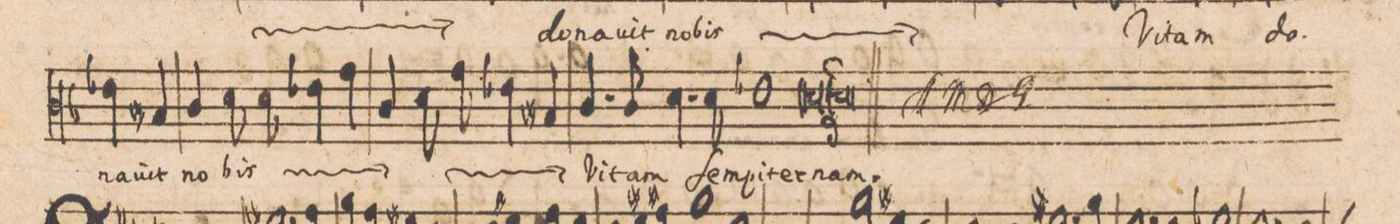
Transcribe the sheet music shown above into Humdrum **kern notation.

**kern	**text	**text
*I"CANTVS.	*	*
*clefC3	*	*
*k[b-]	*	*
*met(c|)	*	*
*M2/1	*	*
4e-X\	-na-	.
4Bn/	-uit	.
4c/	no-	.
8d\	-bis	.
*	*ij	*
8d\	Vi-	.
4e-X\	.	.
4g\	-tam	.
=67-	=67-	=67-
4c/	do-	.
8d\	-na-	.
8g\	-uit	.
4e-X\	no-	.
4B#X/	-bis	.
*	*Xij	*
4.c/	Vi-	.
8c/	-tam	.
4.d\	ſem-	.
8d\	-pi-	.
=68-	=68-	=68-
1e-X	-ter-	.
1dl	-nam.	.
==	==	==
*-	*-	*-
